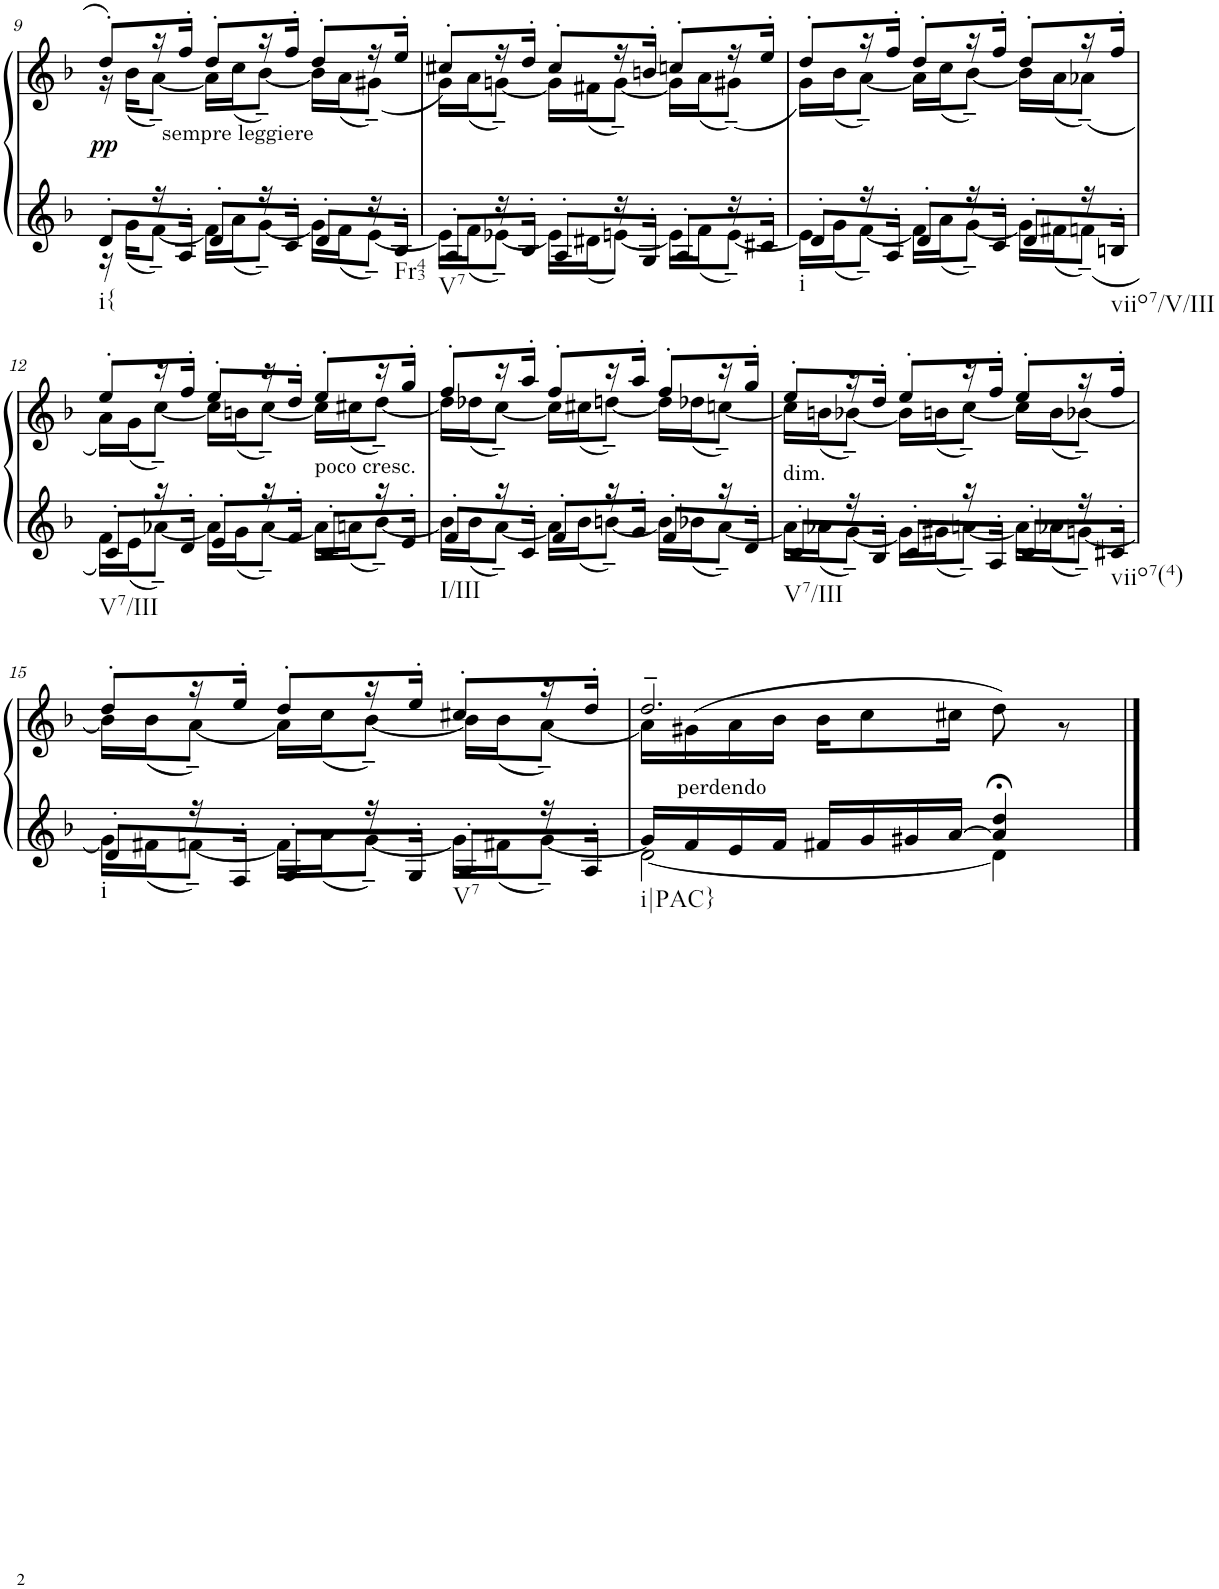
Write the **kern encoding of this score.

**kern	**kern	**dynam
*part1	*part1	*part1
*staff2	*staff1	*staff1/2
*I"Piano	*	*
*I'Pno.	*	*
!!LO:PB:g=z
*clefG2	*clefG2	*
*k[b-]	*k[b-]	*
*M3/4	*M3/4	*
=9	=9	=9
*^	*^	*
!LO:TX:b:t=i{	!	!	!	!
!	!	!	!	!LO:DY:b
8d'/L	16r	8dd'/L	16r	pp
.	16g\KL	.	(16b-\KL	.
16r	[8f~\J	16r	[8a~\J)	.
!	!	!LO:TX:b:t=sempre leggiere	!	!
16A'/JJ	.	16ff'/JJ	.	.
8d'/L	16f\LL]	8dd'/L	16a\LL]	.
.	16a\J	.	(16cc\J	.
16r	[8g~\J	16r	[8b-~\J)	.
16c'/JJ	.	16ff'/JJ	.	.
8d'/L	16g\LL]	8dd'/L	16b-\LL]	.
.	16f\J	.	(16a\J	.
16r	[8e~\J	16r	(8g#X~\J)	.
!LO:TX:b:t=Fr43	!	!	!	!
16B-'/JJ	.	16ee'/JJ	.	.
=10	=10	=10	=10	=10
!LO:TX:b:t=V7	!	!	!	!
8A'/L	16e\LL]	8cc#X'/L	16g\LL)	.
.	16f\J	.	(16a\J	.
16r	[8e-X~\J	16r	[8gn~\J)	.
16B-'/JJ	.	16dd'/JJ	.	.
8A'/L	16e-\LL]	8cc#'/L	16g\LL]	.
.	16d#X\J	.	(16f#X\J	.
16r	[8en\J	16r	[8g~\J)	.
16G'/JJ	.	16bn'/JJ	.	.
8A'/L	16e\LL]	8ccn'/L	16g\LL]	.
.	16f\J	.	(16a\J	.
16r	[8e~\J	16r	(8g#X~\J)	.
16c#X'/JJ	.	16ee'/JJ	.	.
=11	=11	=11	=11	=11
!LO:TX:b:t=i	!	!	!	!
8d'/L	16e\LL]	8dd'/L	16g\LL)	.
.	16g\J	.	(16b-\J	.
16r	[8f~\J	16r	[8a~\J)	.
16A'/JJ	.	16ff'/JJ	.	.
8d'/L	16f\LL]	8dd'/L	16a\LL]	.
.	16a\J	.	(16cc\J	.
16r	[8g~\J	16r	[8b-~\J)	.
16c'/JJ	.	16ff'/JJ	.	.
8d'/L	16g\LL]	8dd'/L	16b-\LL]	.
.	16f#X\J	.	(16a\J	.
16r	8fn~\J	16r	(8a-X~\J)	.
!LO:TX:b:t=viio7/V/III	!	!	!	!
16Bn'/JJ	.	16ff'/JJ	.	.
!!LO:LB:g=z	!!
=12	=12	=12	=12	=12
!LO:TX:b:t=V7/III	!	!	!	!
8c'/L	16f\LL	8ee'/L	16a\LL)	.
.	16e\J	.	(16g\J	.
16r	[8a-X~\J	16r	[8cc~\J)	.
16d'/JJ	.	16ff'/JJ	.	.
8e'/L	16a-\LL]	8ee'/L	16cc\LL]	.
.	16g\J	.	(16bn\J	.
16r	[8a-~\J	16r	[8cc~\J)	.
16f'/JJ	.	16dd'/JJ	.	.
!LO:TX:a:t=poco cresc.	!	!	!	!
8c'/L	16a-\LL]	8ee'/L	16cc\LL]	.
.	16an\J	.	(16cc#X\J	.
16r	[8b-~\J	16r	[8dd~\J)	.
16e'/JJ	.	16gg'/JJ	.	.
=13	=13	=13	=13	=13
!LO:TX:b:t=I/III	!	!	!	!
8f'/L	16b-\LL]	8ff'/L	16dd\LL]	.
.	16b-\J	.	(16dd-X\J	.
16r	[8a~\J	16r	[8cc~\J)	.
16c'/JJ	.	16aa'/JJ	.	.
8f'/L	16a\LL]	8ff'/L	16cc\LL]	.
.	16b-\J	.	(16cc#X\J	.
16r	[8bn~\J	16r	[8ddn~\J)	.
16g'/JJ	.	16aa'/JJ	.	.
8f'/L	16b\LL]	8ff'/L	16dd\LL]	.
.	16b-X\J	.	(16dd-X\J	.
16r	[8a~\J	16r	[8ccn~\J)	.
16d'/JJ	.	16gg'/JJ	.	.
=14	=14	=14	=14	=14
!LO:TX:a:t=dim.	!	!	!	!
!LO:TX:b:t=V7/III	!	!	!	!
8c'/L	16a\LL]	8ee'/L	16cc\LL]	.
.	16a-X\J	.	(16bn\J	.
16r	[8g~\J	16r	[8b-X~\J)	.
16B-'/JJ	.	16dd'/JJ	.	.
8c'/L	16g\LL]	8ee'/L	16b-\LL]	.
.	16g#X\J	.	(16bn\J	.
16r	[8an~\J	16r	[8cc~\J)	.
16A'/JJ	.	16ff'/JJ	.	.
8c'/L	16a\LL]	8ee'/L	16cc\LL]	.
.	16a-X\J	.	(16b\J	.
16r	[8gn~\J	16r	[8b-X~\J)	.
!LO:TX:b:t=viio7(4)	!	!	!	!
16c#X'/JJ	.	16ff'/JJ	.	.
!!LO:LB:g=z	!!
=15	=15	=15	=15	=15
!LO:TX:b:t=i	!	!	!	!
8d'/L	16g\LL]	8dd'/L	16b-\LL]	.
.	16f#X\J	.	(16b-\J	.
16r	[8fn~\J	16r	[8a~\J)	.
16F'/JJ	.	16ee'/JJ	.	.
8G'/L	16f\LL]	8dd'/L	16a\LL]	.
.	16a\J	.	(16cc\J	.
16r	[8g~\J	16r	[8b-~\J)	.
16G'/JJ	.	16ee'/JJ	.	.
!LO:TX:b:t=V7	!	!	!	!
8A'/L	16g\LL]	8cc#X'/L	16b-\LL]	.
.	16f#X\J	.	(16b-\J	.
16r	[8g~\J	16r	[8a~\J)	.
16A'/JJ	.	16dd'/JJ	.	.
=16	=16	=16	=16	=16
!LO:TX:b:t=i|PAC}	!	!	!	!
16g/LL]	[2d\	2.dd~/	16a\LL]	.
!LO:TX:a:t=perdendo	!	!	!	!
16f/	.	.	(>16g#X\	.
16e/	.	.	16a\	.
16f/JJ	.	.	16b-\JJ	.
16f#X/LL	.	.	16b-\KL	.
16g/	.	.	8cc\	.
16g#X/	.	.	.	.
[16a/JJ	.	.	16cc#X\Jk	.
4a/];< 4dd/;<	4d\]	.	8dd\)	.
.	.	.	8r	.
*v	*v	*	*	*
*	*v	*v	*
==	==	==
*-	*-	*-
